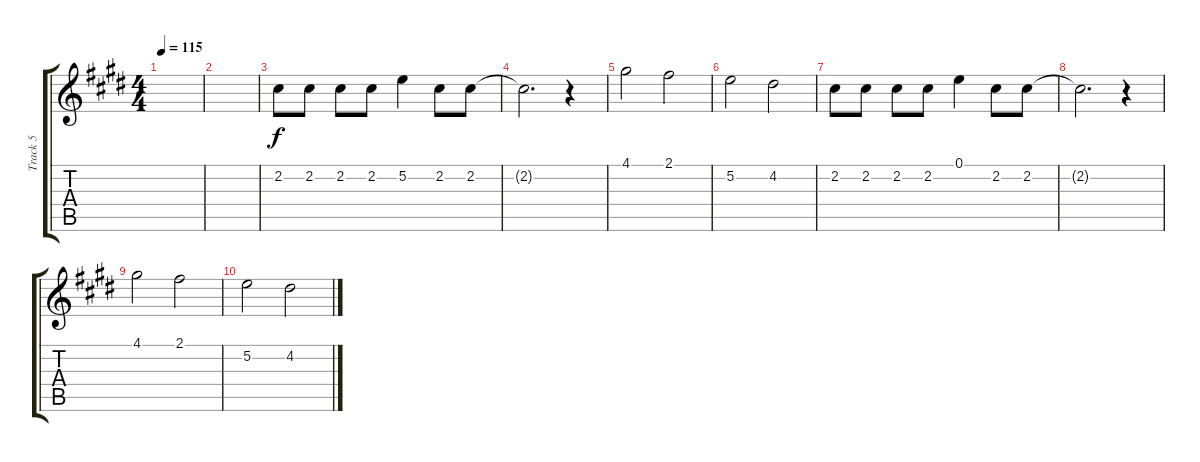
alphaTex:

\track ("Track 5" "Track 5") {instrument acousticguitarnylon}
\staff {score tabs}
\tuning (E4 B3 G3 D3 A2 E2) {hide}
\ts (4 4)
\tempo 115
\clef g2
\ks e
|
|
2.2.8 2.2.8 2.2.8 2.2.8 5.2.4 2.2.8 2.2.8 |
2.2{t}.2{d} r.4 |
4.1.2 2.1.2 |
5.2.2 4.2.2 |
2.2.8 2.2.8 2.2.8 2.2.8 0.1.4 2.2.8 2.2.8 |
2.2{t}.2{d} r.4 |
4.1.2 2.1.2 |
5.2.2 4.2.2
